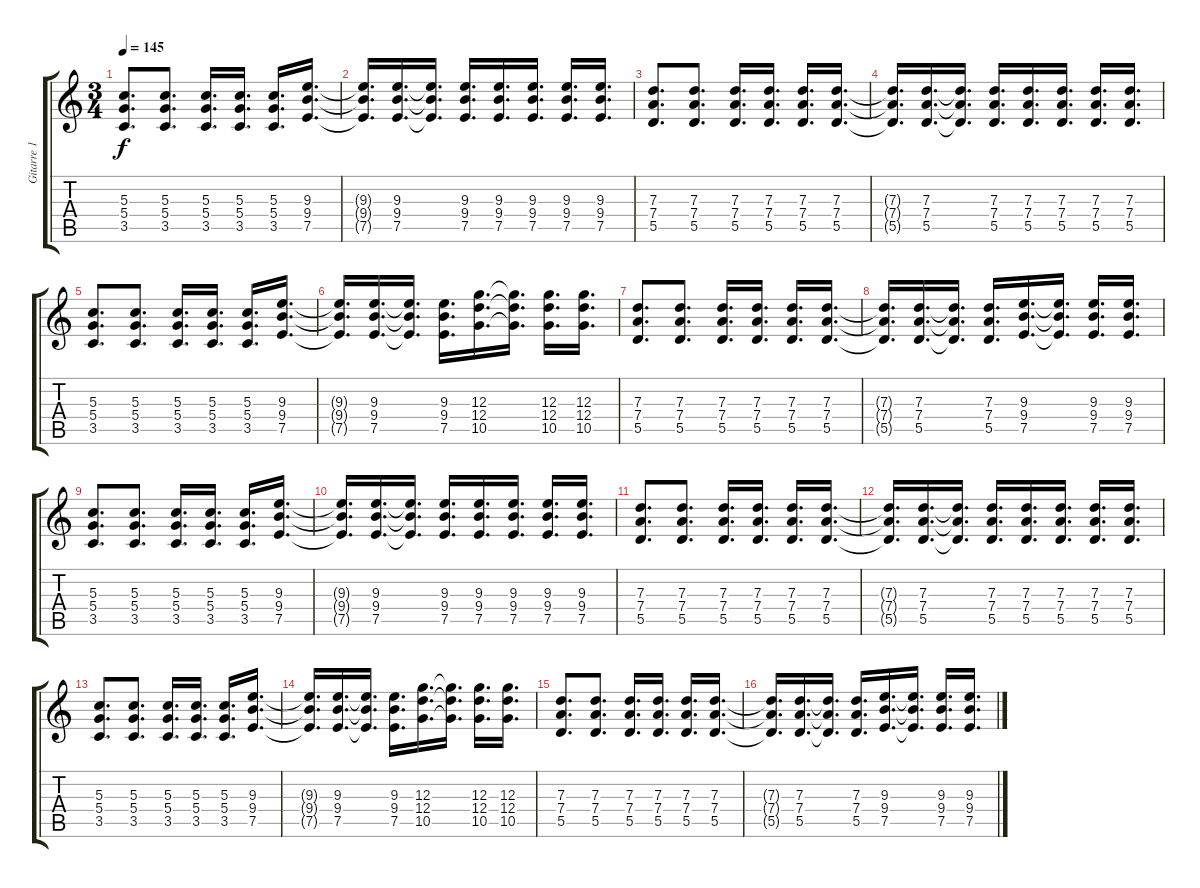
\track ("Gitarre 1" "Gitarre 1") {instrument distortionguitar}
\staff {score tabs}
\tuning (E4 B3 G3 D3 A2 E2) {hide}
\ts (3 4)
\tempo 145
\clef g2
\ks c
(5.3 5.4 3.5).8{d dy f} (5.3 5.4 3.5).8{d} (5.3 5.4 3.5).16{d} (5.3 5.4 3.5).16{d} (5.3 5.4 3.5).16{d} (9.3 9.4 7.5).16{d} |
(9.3{t} 9.4{t} 7.5{t}).16{d} (9.3 9.4 7.5).16{d} (9.3{t} 9.4{t} 7.5{t}).16{d} (9.3 9.4 7.5).16{d} (9.3 9.4 7.5).16{d} (9.3 9.4 7.5).16{d} (9.3 9.4 7.5).16{d} (9.3 9.4 7.5).16{d} |
(7.3 7.4 5.5).8{d} (7.3 7.4 5.5).8{d} (7.3 7.4 5.5).16{d} (7.3 7.4 5.5).16{d} (7.3 7.4 5.5).16{d} (7.3 7.4 5.5).16{d} |
(7.3{t} 7.4{t} 5.5{t}).16{d} (7.3 7.4 5.5).16{d} (7.3{t} 7.4{t} 5.5{t}).16{d} (7.3 7.4 5.5).16{d} (7.3 7.4 5.5).16{d} (7.3 7.4 5.5).16{d} (7.3 7.4 5.5).16{d} (7.3 7.4 5.5).16{d} |
(5.3 5.4 3.5).8{d} (5.3 5.4 3.5).8{d} (5.3 5.4 3.5).16{d} (5.3 5.4 3.5).16{d} (5.3 5.4 3.5).16{d} (9.3 9.4 7.5).16{d} |
(9.3{t} 9.4{t} 7.5{t}).16{d} (9.3 9.4 7.5).16{d} (9.3{t} 9.4{t} 7.5{t}).16{d} (9.3 9.4 7.5).16{d} (12.3 12.4 10.5).16{d} (12.3{t} 12.4{t} 10.5{t}).16{d} (12.3 12.4 10.5).16{d} (12.3 12.4 10.5).16{d} |
(7.3 7.4 5.5).8{d} (7.3 7.4 5.5).8{d} (7.3 7.4 5.5).16{d} (7.3 7.4 5.5).16{d} (7.3 7.4 5.5).16{d} (7.3 7.4 5.5).16{d} |
(7.3{t} 7.4{t} 5.5{t}).16{d} (7.3 7.4 5.5).16{d} (7.3{t} 7.4{t} 5.5{t}).16{d} (7.3 7.4 5.5).16{d} (9.3 9.4 7.5).16{d} (9.3{t} 9.4{t} 7.5{t}).16{d} (9.3 9.4 7.5).16{d} (9.3 9.4 7.5).16{d} |
(5.3 5.4 3.5).8{d} (5.3 5.4 3.5).8{d} (5.3 5.4 3.5).16{d} (5.3 5.4 3.5).16{d} (5.3 5.4 3.5).16{d} (9.3 9.4 7.5).16{d} |
(9.3{t} 9.4{t} 7.5{t}).16{d} (9.3 9.4 7.5).16{d} (9.3{t} 9.4{t} 7.5{t}).16{d} (9.3 9.4 7.5).16{d} (9.3 9.4 7.5).16{d} (9.3 9.4 7.5).16{d} (9.3 9.4 7.5).16{d} (9.3 9.4 7.5).16{d} |
(7.3 7.4 5.5).8{d} (7.3 7.4 5.5).8{d} (7.3 7.4 5.5).16{d} (7.3 7.4 5.5).16{d} (7.3 7.4 5.5).16{d} (7.3 7.4 5.5).16{d} |
(7.3{t} 7.4{t} 5.5{t}).16{d} (7.3 7.4 5.5).16{d} (7.3{t} 7.4{t} 5.5{t}).16{d} (7.3 7.4 5.5).16{d} (7.3 7.4 5.5).16{d} (7.3 7.4 5.5).16{d} (7.3 7.4 5.5).16{d} (7.3 7.4 5.5).16{d} |
(5.3 5.4 3.5).8{d} (5.3 5.4 3.5).8{d} (5.3 5.4 3.5).16{d} (5.3 5.4 3.5).16{d} (5.3 5.4 3.5).16{d} (9.3 9.4 7.5).16{d} |
(9.3{t} 9.4{t} 7.5{t}).16{d} (9.3 9.4 7.5).16{d} (9.3{t} 9.4{t} 7.5{t}).16{d} (9.3 9.4 7.5).16{d} (12.3 12.4 10.5).16{d} (12.3{t} 12.4{t} 10.5{t}).16{d} (12.3 12.4 10.5).16{d} (12.3 12.4 10.5).16{d} |
(7.3 7.4 5.5).8{d} (7.3 7.4 5.5).8{d} (7.3 7.4 5.5).16{d} (7.3 7.4 5.5).16{d} (7.3 7.4 5.5).16{d} (7.3 7.4 5.5).16{d} |
(7.3{t} 7.4{t} 5.5{t}).16{d} (7.3 7.4 5.5).16{d} (7.3{t} 7.4{t} 5.5{t}).16{d} (7.3 7.4 5.5).16{d} (9.3 9.4 7.5).16{d} (9.3{t} 9.4{t} 7.5{t}).16{d} (9.3 9.4 7.5).16{d} (9.3 9.4 7.5).16{d}
